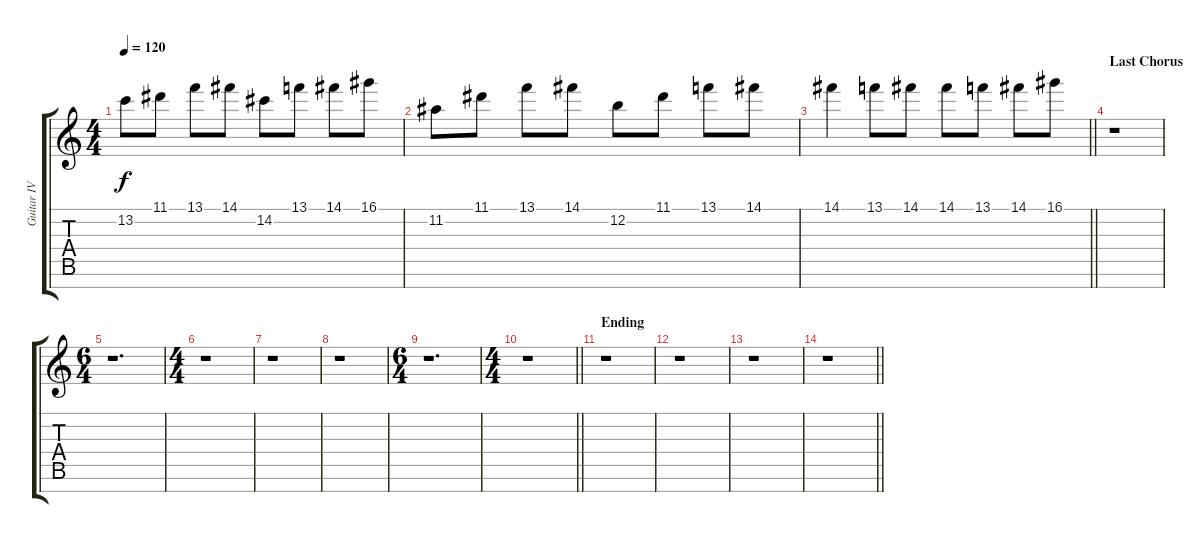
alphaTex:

\track ("Guitar IV" "Guitar IV") {instrument distortionguitar}
\staff {score tabs}
\tuning (E4 B3 G3 D3 A2 E2 B1) {hide}
\ts (4 4)
\tempo 120
\clef g2
\ks c
13.2.8{dy f} 11.1.8 13.1.8 14.1.8 14.2.8 13.1.8 14.1.8 16.1.8 |
11.2.8 11.1.8 13.1.8 14.1.8 12.2.8 11.1.8 13.1.8 14.1.8 |
\barLineRight lightlight
14.1.4 13.1.8 14.1.8 14.1.8 13.1.8 14.1.8 16.1.8 |
\section ("" "Last Chorus")
r.1 |
\ts (6 4)
r.1{d} |
\ts (4 4)
r.1 |
r.1 |
r.1 |
\ts (6 4)
r.1{d} |
\ts (4 4)
\barLineRight lightlight
r.1 |
\section ("" "Ending")
r.1 |
r.1 |
r.1 |
\barLineRight lightlight
r.1
